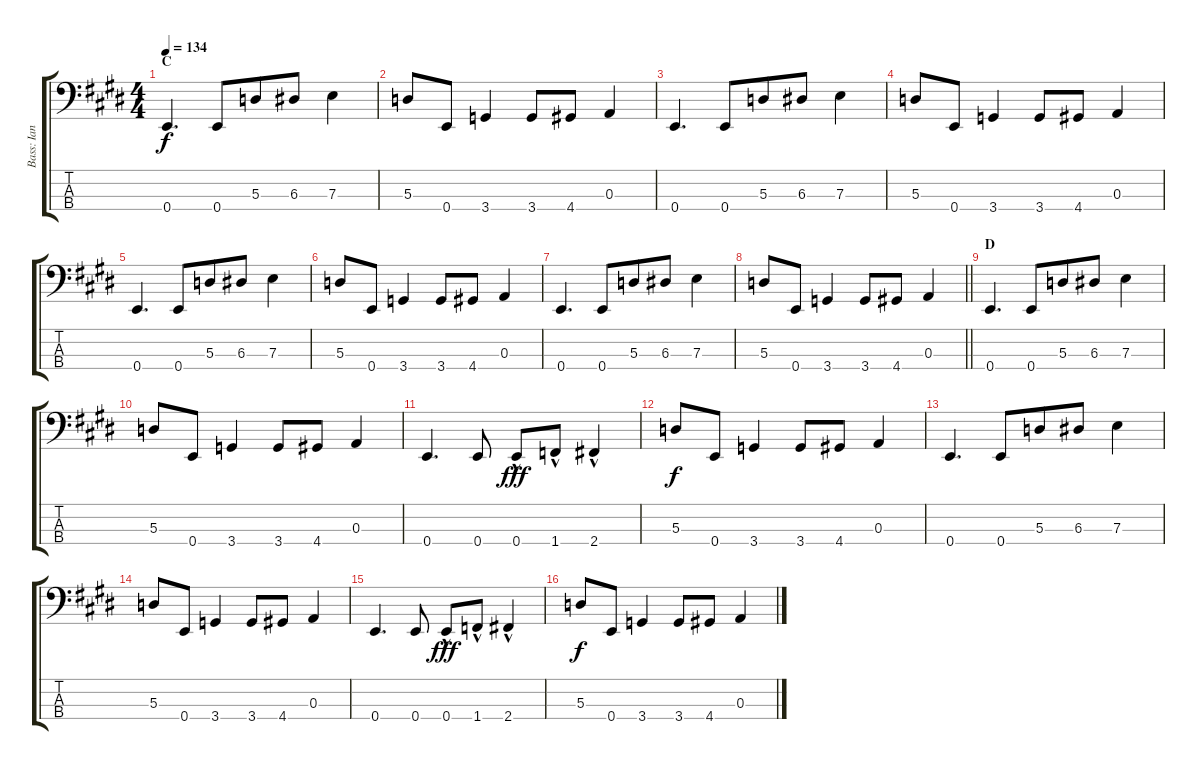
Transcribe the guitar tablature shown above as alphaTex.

\track ("Bass: Ian" "Bass: Ian") {instrument electricbassfinger}
\staff {score tabs}
\tuning (G2 D2 A1 E1) {hide}
\ts (4 4)
\section ("" "C")
\tempo 134
\clef f4
\ks e
0.4.4{d dy f} 0.4.8{beam merge} 5.3.8 6.3.8 7.3.4 |
5.3.8 0.4.8 3.4.4 3.4.8 4.4.8 0.3.4 |
0.4.4{d} 0.4.8{beam merge} 5.3.8 6.3.8 7.3.4 |
5.3.8 0.4.8 3.4.4 3.4.8 4.4.8 0.3.4 |
0.4.4{d} 0.4.8{beam merge} 5.3.8 6.3.8 7.3.4 |
5.3.8 0.4.8 3.4.4 3.4.8 4.4.8 0.3.4 |
0.4.4{d} 0.4.8{beam merge} 5.3.8 6.3.8 7.3.4 |
\barLineRight lightlight
5.3.8 0.4.8 3.4.4 3.4.8 4.4.8 0.3.4 |
\section ("" "D")
0.4.4{d} 0.4.8{beam merge} 5.3.8 6.3.8 7.3.4 |
5.3.8 0.4.8 3.4.4 3.4.8 4.4.8 0.3.4 |
0.4.4{d} 0.4.8 0.4{hac}.8{dy fff} 1.4{hac}.8 2.4{hac}.4 |
5.3.8{dy f} 0.4.8 3.4.4 3.4.8 4.4.8 0.3.4 |
0.4.4{d} 0.4.8{beam merge} 5.3.8 6.3.8 7.3.4 |
5.3.8 0.4.8 3.4.4 3.4.8 4.4.8 0.3.4 |
0.4.4{d} 0.4.8 0.4{hac}.8{dy fff} 1.4{hac}.8 2.4{hac}.4 |
5.3.8{dy f} 0.4.8 3.4.4 3.4.8 4.4.8 0.3.4
